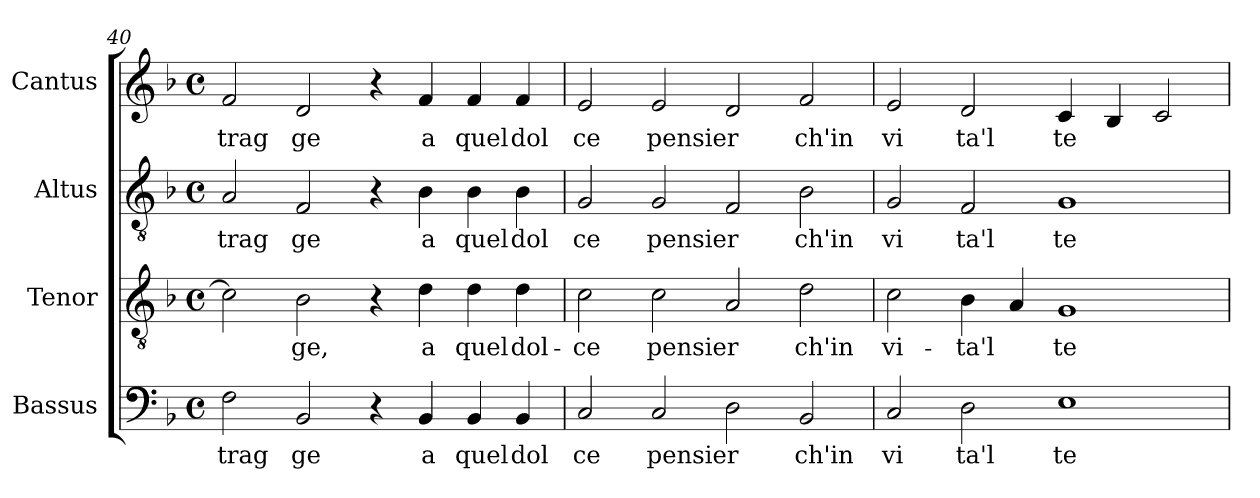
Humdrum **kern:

**kern	**text	**kern	**text	**kern	**text	**kern	**text
*part4	*part4	*part3	*part3	*part2	*part2	*part1	*part1
*staff4	*staff4	*staff3	*staff3	*staff2	*staff2	*staff1	*staff1
*I"Bassus	*	*I"Tenor	*	*I"Altus	*	*I"Cantus	*
*clefF4	*	*clefGv2	*	*clefGv2	*	*clefG2	*
*k[b-]	*	*k[b-]	*	*k[b-]	*	*k[b-]	*
*F:	*	*F:	*	*F:	*	*F:	*
*M4/4	*	*M4/4	*	*M4/4	*	*M4/4	*
*met(c)	*	*met(c)	*	*met(c)	*	*met(c)	*
=40	=40	=40	=40	=40	=40	=40	=40
!	!LO:LY:b:cj	!	!	!	!LO:LY:b:cj	!	!LO:LY:b:cj
2F\	trag	2c\]	.	2A/	trag	2f/	trag
!	!LO:LY:b:cj	!	!LO:LY:b:cj	!	!LO:LY:b:cj	!	!LO:LY:b:cj
2BB-/	ge	2B-\	-ge,	2F/	ge	2d/	ge
4r	.	4r	.	4r	.	4r	.
!	!LO:LY:b:cj	!	!LO:LY:b:cj	!	!LO:LY:b:cj	!	!LO:LY:b:cj
4BB-/	a	4d\	a	4B-\	a	4f/	a
!	!LO:LY:b:cj	!	!LO:LY:b:cj	!	!LO:LY:b:cj	!	!LO:LY:b:cj
4BB-/	quel	4d\	quel	4B-\	quel	4f/	quel
!	!LO:LY:b:cj	!	!LO:LY:b:cj	!	!LO:LY:b:cj	!	!LO:LY:b:cj
4BB-/	dol	4d\	dol-	4B-\	dol	4f/	dol
=41	=41	=41	=41	=41	=41	=41	=41
!	!LO:LY:b:cj	!	!LO:LY:b:cj	!	!LO:LY:b:cj	!	!LO:LY:b:cj
2C/	ce	2c\	-ce	2G/	ce	2e/	ce
!	!LO:LY:b	!	!LO:LY:b	!	!LO:LY:b	!	!LO:LY:b
2C/	pensier	2c\	pensier	2G/	pensier	2e/	pensier
2D\	.	2A/	.	2F/	.	2d/	.
!	!LO:LY:b:cj	!	!LO:LY:b:cj	!	!LO:LY:b:cj	!	!LO:LY:b:cj
2BB-/	ch'in	2d\	ch'in	2B-\	ch'in	2f/	ch'in
=42	=42	=42	=42	=42	=42	=42	=42
!	!LO:LY:b:cj	!	!LO:LY:b:cj	!	!LO:LY:b:cj	!	!LO:LY:b:cj
2C/	vi	2c\	vi-	2G/	vi	2e/	vi
!	!LO:LY:b:cj	!	!LO:LY:b	!	!LO:LY:b:cj	!	!LO:LY:b:cj
2D\	ta'l	4B-\	-ta'l	2F/	ta'l	2d/	ta'l
.	.	4A/	.	.	.	.	.
!	!LO:LY:b:cj	!	!LO:LY:b:cj	!	!LO:LY:b:cj	!	!LO:LY:b:cj
1E	te	1G	te-	1G	te	4c/	te
.	.	.	.	.	.	4B-/	.
.	.	.	.	.	.	2c/	.
=	=	=	=	=	=	=	=
*-	*-	*-	*-	*-	*-	*-	*-
